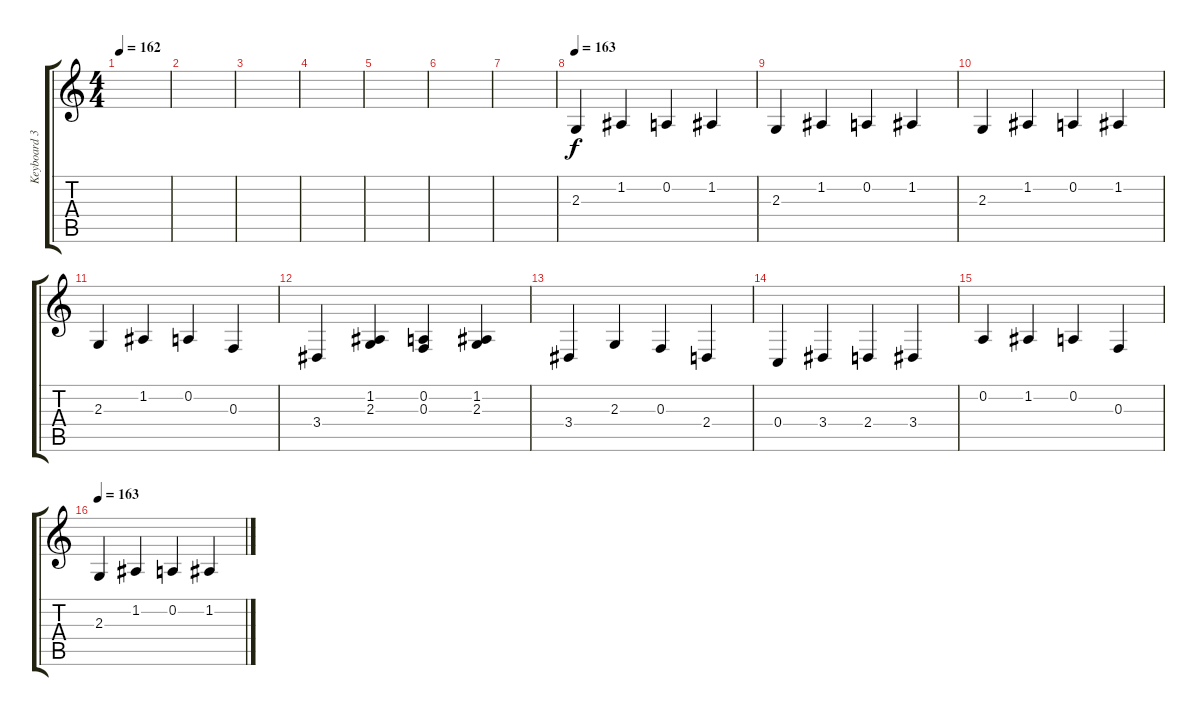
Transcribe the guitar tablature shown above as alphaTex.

\track ("Keyboard 3" "Keyboard 3") {instrument acousticgrandpiano}
\staff {score tabs}
\tuning (D4 A3 F3 C3 G2 D2) {hide}
\ts (4 4)
\tempo 162
\clef g2
\ks c
|
|
|
|
|
|
|
\tempo 163
2.3.4{volume 16 instrument acousticgrandpiano} 1.2.4 0.2.4 1.2.4 |
2.3.4 1.2.4 0.2.4 1.2.4 |
2.3.4 1.2.4 0.2.4 1.2.4 |
2.3.4 1.2.4 0.2.4 0.3.4 |
3.4.4 (1.2 2.3).4 (0.2 0.3).4 (1.2 2.3).4 |
3.4.4 2.3.4 0.3.4 2.4.4 |
0.4.4 3.4.4 2.4.4 3.4.4 |
0.2.4 1.2.4 0.2.4 0.3.4 |
\tempo 163
2.3.4{volume 15 instrument acousticguitarnylon} 1.2.4 0.2.4 1.2.4
